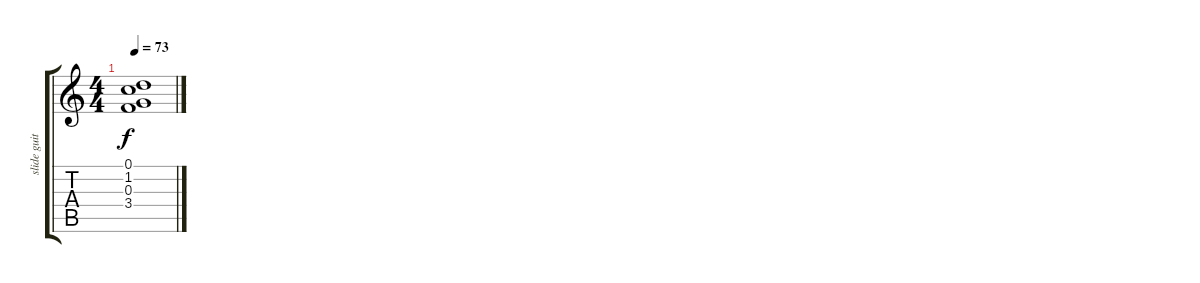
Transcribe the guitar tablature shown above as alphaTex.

\track ("slide guitar Open G" "slide guit") {instrument electricguitarjazz}
\staff {score tabs}
\tuning (D4 B3 G3 D3 G2 D2) {hide}
\ts (4 4)
\tempo 73
\clef g2
\ks c
(0.1{t} 1.2{t} 0.3{t} 3.4{t}).1{dy f}
